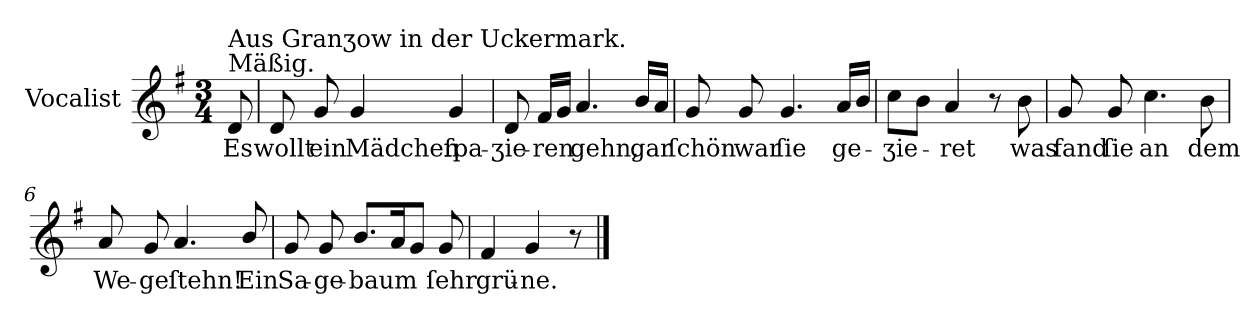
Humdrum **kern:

**kern	**text
*part1	*part1
*staff1	*staff1
*I"Vocalist	*
*k[f#]	*
*G:	*
*M3/4	*
=	=
!LO:TX:a:t=Mäßig.	!
!LO:TX:a:t=Aus Granʒow in der Uckermark.	!
8d	Es
=1	=1
8d	wollt
8g	ein
4g	Mädchen
4g	ſpa-
=2	=2
8d	-ʒie-
16f#LL	-ren
16gJJ	.
4.a	gehn,
16bLL	gar
16aJJ	.
=3	=3
8g	ſchön
8g	war
4.g	ſie
16aLL	ge-
16bJJ	.
=4	=4
8ccL	-ʒie-
8bJ	.
4a	-ret
8r	.
8b	was
=5	=5
8g	fand
8g	ſie
4.cc	an
8b	dem
=6	=6
8a	We-
8g	-ge
4.a	ſtehn!
8b/	Ein
=7	=7
8g	Sa-
8g	-ge-
8.bL	-baum
16aK	.
8gJ	.
8g	ſehr
=8	=8
4f#	grü-
4g	-ne.
8r	.
==	==
*-	*-
